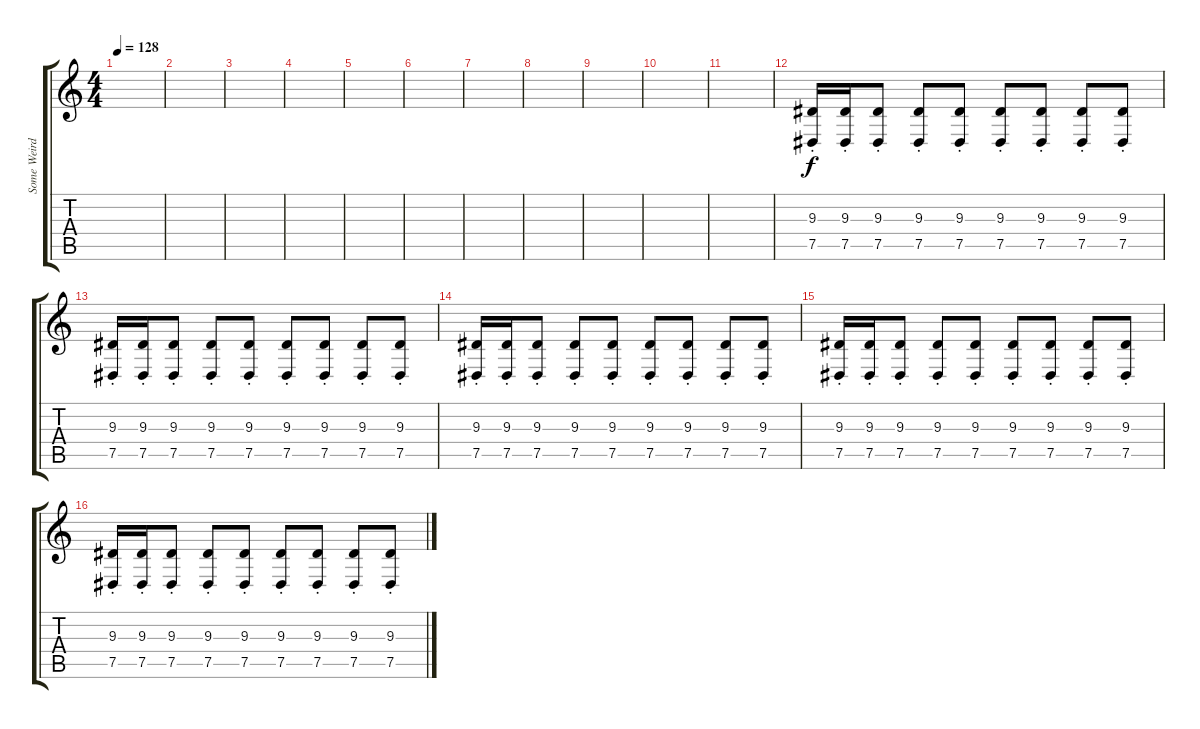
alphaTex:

\track ("Some Weird Guitar" "Some Weird") {instrument koto}
\staff {score tabs}
\tuning (Eb4 Bb3 Gb3 Db3 Ab2 Eb2) {hide}
\ts (4 4)
\tempo 128
\clef g2
\ks c
|
|
|
|
|
|
|
|
|
|
|
(9.3{st} 7.5{st}).16{volume 13 balance 14 instrument stringensemble1} (9.3{st} 7.5{st}).16 (9.3{st} 7.5{st}).8 (9.3{st} 7.5{st}).8 (9.3{st} 7.5{st}).8 (9.3{st} 7.5{st}).8 (9.3{st} 7.5{st}).8 (9.3{st} 7.5{st}).8 (9.3{st} 7.5{st}).8 |
(9.3{st} 7.5{st}).16 (9.3{st} 7.5{st}).16 (9.3{st} 7.5{st}).8 (9.3{st} 7.5{st}).8 (9.3{st} 7.5{st}).8 (9.3{st} 7.5{st}).8 (9.3{st} 7.5{st}).8 (9.3{st} 7.5{st}).8 (9.3{st} 7.5{st}).8 |
(9.3{st} 7.5{st}).16 (9.3{st} 7.5{st}).16 (9.3{st} 7.5{st}).8 (9.3{st} 7.5{st}).8 (9.3{st} 7.5{st}).8 (9.3{st} 7.5{st}).8 (9.3{st} 7.5{st}).8 (9.3{st} 7.5{st}).8 (9.3{st} 7.5{st}).8 |
(9.3{st} 7.5{st}).16 (9.3{st} 7.5{st}).16 (9.3{st} 7.5{st}).8 (9.3{st} 7.5{st}).8 (9.3{st} 7.5{st}).8 (9.3{st} 7.5{st}).8 (9.3{st} 7.5{st}).8 (9.3{st} 7.5{st}).8 (9.3{st} 7.5{st}).8 |
(9.3{st} 7.5{st}).16 (9.3{st} 7.5{st}).16 (9.3{st} 7.5{st}).8 (9.3{st} 7.5{st}).8 (9.3{st} 7.5{st}).8 (9.3{st} 7.5{st}).8 (9.3{st} 7.5{st}).8 (9.3{st} 7.5{st}).8 (9.3{st} 7.5{st}).8
